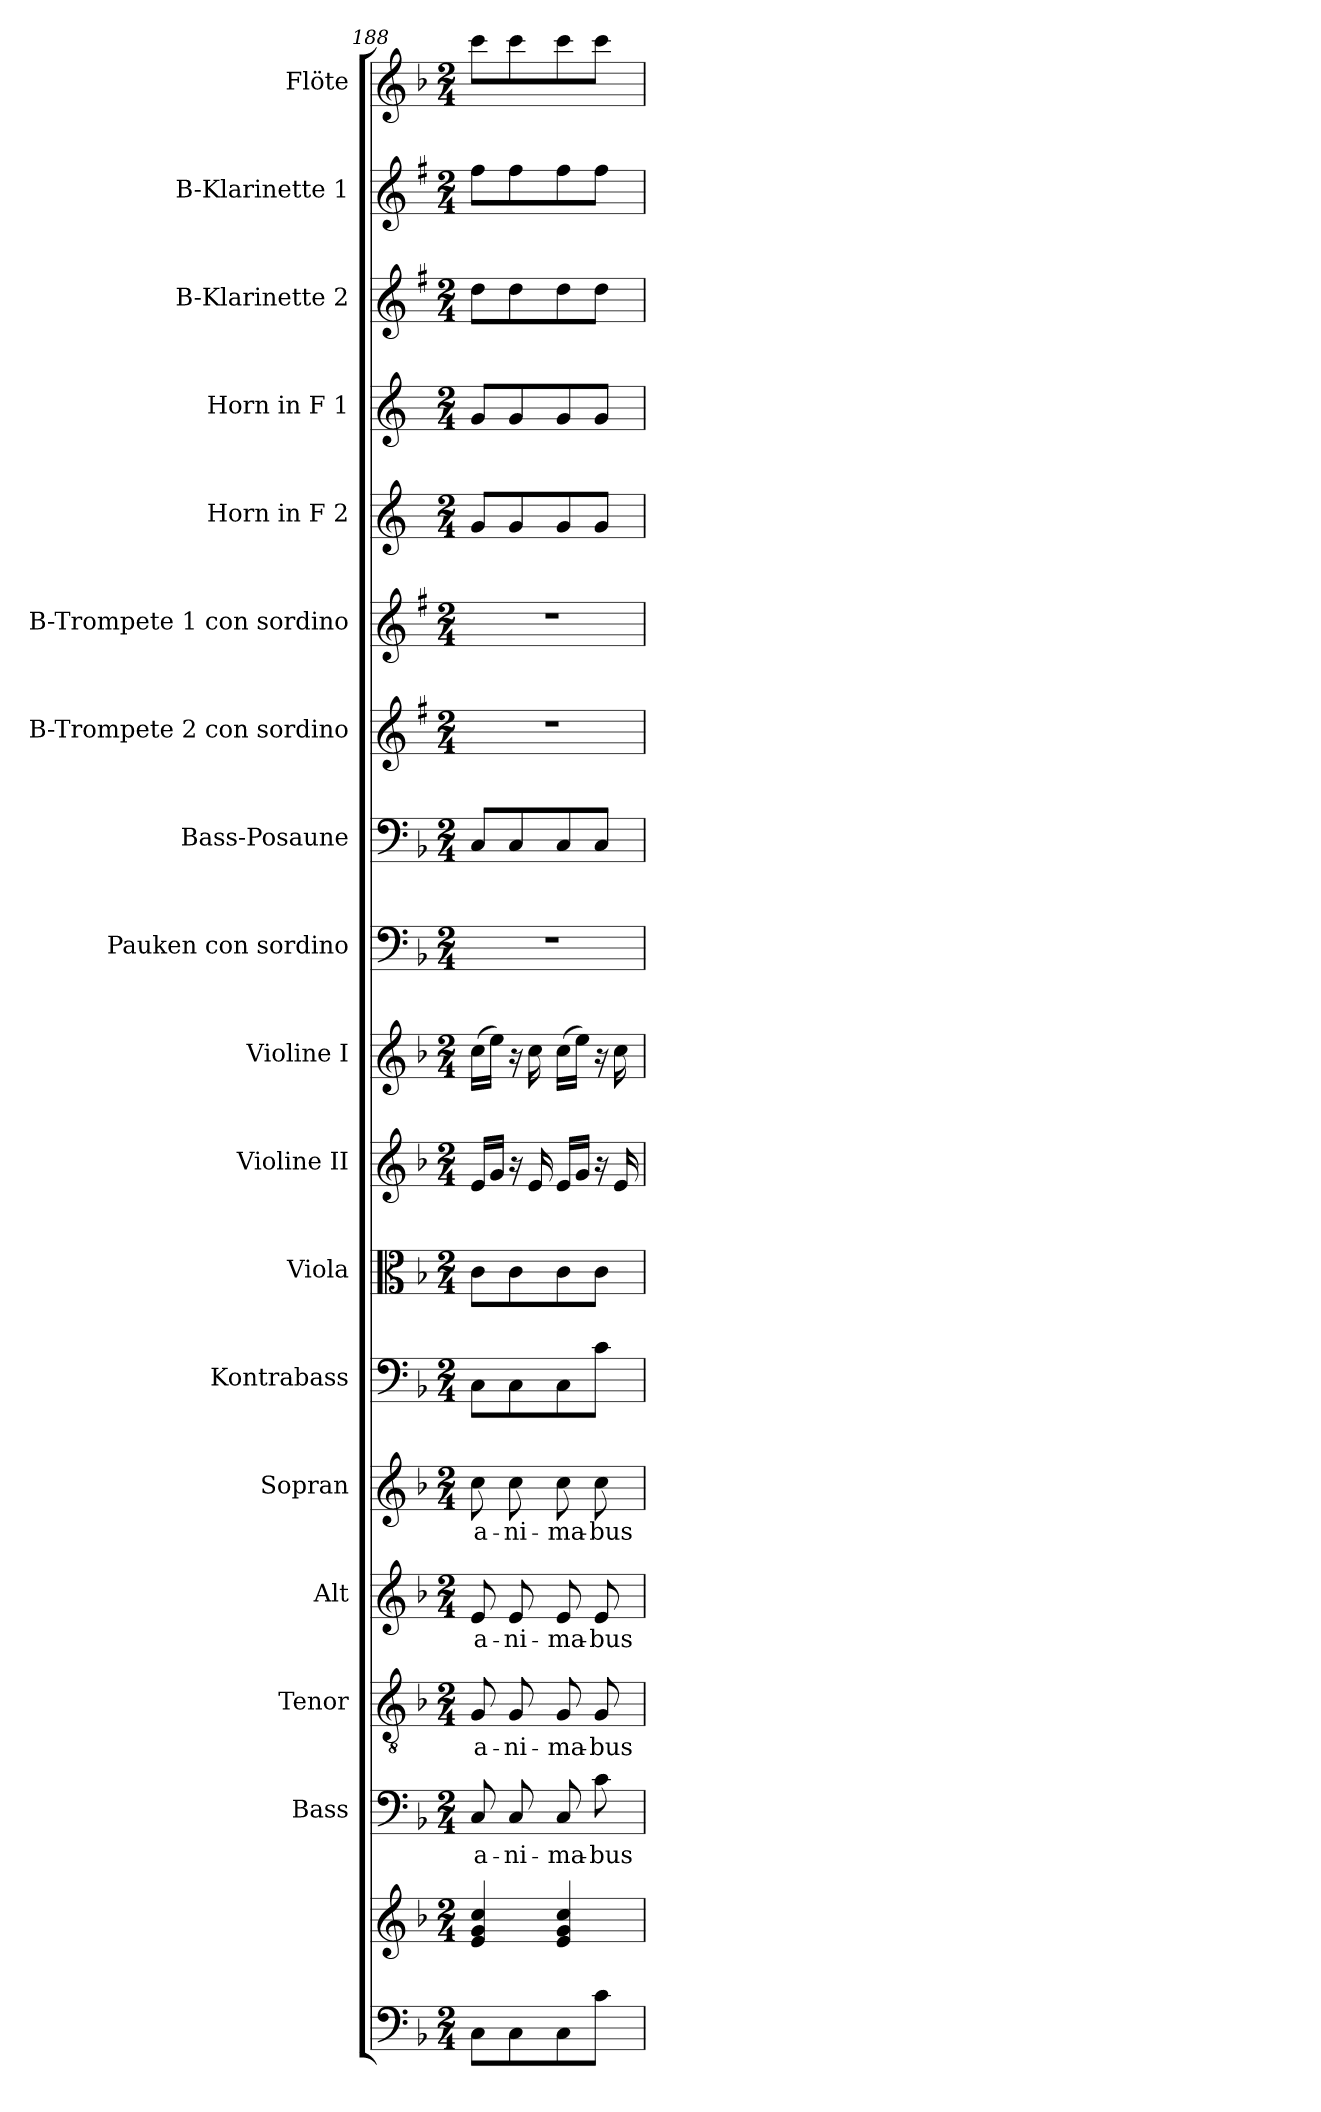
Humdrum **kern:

**kern	**kern	**kern	**text	**kern	**text	**kern	**text	**kern	**text	**kern	**kern	**kern	**kern	**kern	**kern	**kern	**kern	**kern	**kern	**kern	**kern	**kern
*part18	*part18	*part17	*part17	*part16	*part16	*part15	*part15	*part14	*part14	*part13	*part12	*part11	*part10	*part9	*part8	*part7	*part6	*part5	*part4	*part3	*part2	*part1
*staff19	*staff18	*staff17	*staff17	*staff16	*staff16	*staff15	*staff15	*staff14	*staff14	*staff13	*staff12	*staff11	*staff10	*staff9	*staff8	*staff7	*staff6	*staff5	*staff4	*staff3	*staff2	*staff1
*	*	*I"Bass	*	*I"Tenor	*	*I"Alt	*	*I"Sopran	*	*I"Kontrabass	*I"Viola	*I"Violine II	*I"Violine I	*I"Pauken con sordino	*I"Bass-Posaune	*I"B-Trompete 2 con sordino	*I"B-Trompete 1 con sordino	*I"Horn in F 2	*I"Horn in F 1	*I"B-Klarinette 2	*I"B-Klarinette 1	*I"Flöte
*	*	*I'B.	*	*I'T.	*	*I'A.	*	*I'S.	*	*I'Kb.	*I'Vla.	*I'Vl. II	*I'Vl. I	*I'Pk.	*I'B. Pos.	*I'B Trp. 2	*I'B Trp. 1	*	*	*I'B Kl. 2	*I'B Kl. 1	*I'Fl.
!!LO:PB:g=z
*clefF4	*clefG2	*clefF4	*	*clefGv2	*	*clefG2	*	*clefG2	*	*clefF4	*clefC3	*clefG2	*clefG2	*clefF4	*clefF4	*clefG2	*clefG2	*clefG2	*clefG2	*clefG2	*clefG2	*clefG2
*	*	*	*	*	*	*	*	*	*	*ITrd7c12	*	*	*	*	*	*ITrd1c2	*ITrd1c2	*ITrd4c7	*ITrd4c7	*ITrd1c2	*ITrd1c2	*
*k[b-]	*k[b-]	*k[b-]	*	*k[b-]	*	*k[b-]	*	*k[b-]	*	*k[b-]	*k[b-]	*k[b-]	*k[b-]	*k[b-]	*k[b-]	*k[b-]	*k[b-]	*k[b-]	*k[b-]	*k[b-]	*k[b-]	*k[b-]
*F:	*F:	*F:	*	*F:	*	*F:	*	*F:	*	*F:	*F:	*F:	*F:	*F:	*F:	*F:	*F:	*F:	*F:	*F:	*F:	*F:
*M2/4	*M2/4	*M2/4	*	*M2/4	*	*M2/4	*	*M2/4	*	*M2/4	*M2/4	*M2/4	*M2/4	*M2/4	*M2/4	*M2/4	*M2/4	*M2/4	*M2/4	*M2/4	*M2/4	*M2/4
=188	=188	=188	=188	=188	=188	=188	=188	=188	=188	=188	=188	=188	=188	=188	=188	=188	=188	=188	=188	=188	=188	=188
!	!	!	!LO:LY:b	!	!LO:LY:b	!	!LO:LY:b	!	!LO:LY:b	!	!	!	!	!	!	!	!	!	!	!	!	!
8C\L	4e/ 4g/ 4cc/	8C/	a-	8G/	a-	8e/	a-	8cc\	a-	8CC\L	8c\L	16e/LL	(>16cc\LL	2r	8C/L	2r	2r	8c/L	8c/L	8cc\L	8ee\L	8ccc\L
.	.	.	.	.	.	.	.	.	.	.	.	16g/JJ	16ee\JJ)	.	.	.	.	.	.	.	.	.
!	!	!	!LO:LY:b	!	!LO:LY:b	!	!LO:LY:b	!	!LO:LY:b	!	!	!	!	!	!	!	!	!	!	!	!	!
8C\	.	8C/	-ni-	8G/	-ni-	8e/	-ni-	8cc\	-ni-	8CC\	8c\	16r	16r	.	8C/	.	.	8c/	8c/	8cc\	8ee\	8ccc\
.	.	.	.	.	.	.	.	.	.	.	.	16e/	16cc\	.	.	.	.	.	.	.	.	.
!	!	!	!LO:LY:b	!	!LO:LY:b	!	!LO:LY:b	!	!LO:LY:b	!	!	!	!	!	!	!	!	!	!	!	!	!
8C\	4e/ 4g/ 4cc/	8C/	-ma-	8G/	-ma-	8e/	-ma-	8cc\	-ma-	8CC\	8c\	16e/LL	(>16cc\LL	.	8C/	.	.	8c/	8c/	8cc\	8ee\	8ccc\
.	.	.	.	.	.	.	.	.	.	.	.	16g/JJ	16ee\JJ)	.	.	.	.	.	.	.	.	.
!	!	!	!LO:LY:b	!	!LO:LY:b	!	!LO:LY:b	!	!LO:LY:b	!	!	!	!	!	!	!	!	!	!	!	!	!
8c\J	.	8c\	-bus	8G/	-bus	8e/	-bus	8cc\	-bus	8C\J	8c\J	16r	16r	.	8C/J	.	.	8c/J	8c/J	8cc\J	8ee\J	8ccc\J
.	.	.	.	.	.	.	.	.	.	.	.	16e/	16cc\	.	.	.	.	.	.	.	.	.
=	=	=	=	=	=	=	=	=	=	=	=	=	=	=	=	=	=	=	=	=	=	=
*-	*-	*-	*-	*-	*-	*-	*-	*-	*-	*-	*-	*-	*-	*-	*-	*-	*-	*-	*-	*-	*-	*-
